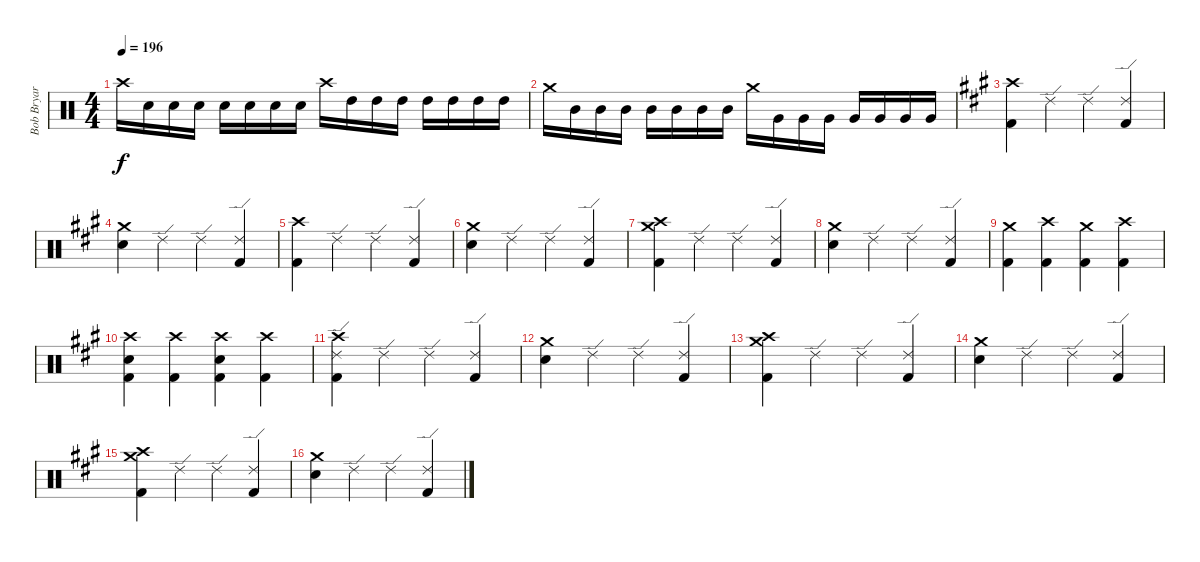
\track ("Bob Bryar bateria" "Bob Bryar ") {instrument percussion}
\staff {score}
\articulation defaults
\ts (4 4)
\tempo 196
\clef neutral
\ks c "Crash high (hit)".16{dy f} "Electric Snare (hit)".16 "Electric Snare (hit)".16 "Electric Snare (hit)".16 "Electric Snare (hit)".16 "Electric Snare (hit)".16 "Electric Snare (hit)".16 "Electric Snare (hit)".16 "Crash high (hit)".16 "High Tom (hit)".16 "High Tom (hit)".16 "High Tom (hit)".16 "High Tom (hit)".16 "High Tom (hit)".16 "High Tom (hit)".16 "High Tom (hit)".16
|
"Crash medium (hit)".16 "Mid Tom (hit)".16 "Mid Tom (hit)".16 "Mid Tom (hit)".16 "Mid Tom (hit)".16 "Mid Tom (hit)".16 "Mid Tom (hit)".16 "Mid Tom (hit)".16 "Crash medium (hit)".16 "Very Low Tom (hit)".16 "Very Low Tom (hit)".16 "Very Low Tom (hit)".16 "Very Low Tom (hit)".16 "Very Low Tom (hit)".16 "Very Low Tom (hit)".16 "Very Low Tom (hit)".16 |
\ks a
("Crash high (hit)" "Kick (hit) 2").4 "Ride (edge) 2".4 "Ride (edge) 2".4 ("Ride (edge) 2" "Kick (hit) 2").4 |
("Crash medium (hit)" "Electric Snare (hit)").4 "Ride (edge) 2".4 "Ride (edge) 2".4 ("Ride (edge) 2" "Kick (hit) 2").4 |
("Crash high (hit)" "Kick (hit) 2").4 "Ride (edge) 2".4 "Ride (edge) 2".4 ("Ride (edge) 2" "Kick (hit) 2").4 |
("Crash medium (hit)" "Electric Snare (hit)").4 "Ride (edge) 2".4 "Ride (edge) 2".4 ("Ride (edge) 2" "Kick (hit) 2").4 |
("Crash medium (hit)" "Crash high (hit)" "Kick (hit) 2").4 "Ride (edge) 2".4 "Ride (edge) 2".4 ("Ride (edge) 2" "Kick (hit) 2").4 |
("Crash medium (hit)" "Electric Snare (hit)").4 "Ride (edge) 2".4 "Ride (edge) 2".4 ("Ride (edge) 2" "Kick (hit) 2").4 |
("Crash medium (hit)" "Kick (hit) 2").4 ("Crash high (hit)" "Kick (hit) 2").4 ("Crash medium (hit)" "Kick (hit) 2").4 ("Crash high (hit)" "Kick (hit) 2").4 |
("Crash high (hit)" "Electric Snare (hit)" "Kick (hit) 2").4 ("Crash high (hit)" "Kick (hit) 2").4 ("Crash high (hit)" "Electric Snare (hit)" "Kick (hit) 2").4 ("Crash high (hit)" "Kick (hit) 2").4 |
("Crash high (hit)" "Ride (edge) 2" "Kick (hit) 2").4 "Ride (edge) 2".4 "Ride (edge) 2".4 ("Ride (edge) 2" "Kick (hit) 2").4 |
("Crash medium (hit)" "Electric Snare (hit)").4 "Ride (edge) 2".4 "Ride (edge) 2".4 ("Ride (edge) 2" "Kick (hit) 2").4 |
("Crash medium (hit)" "Crash high (hit)" "Kick (hit) 2").4 "Ride (edge) 2".4 "Ride (edge) 2".4 ("Ride (edge) 2" "Kick (hit) 2").4 |
("Crash medium (hit)" "Electric Snare (hit)").4 "Ride (edge) 2".4 "Ride (edge) 2".4 ("Ride (edge) 2" "Kick (hit) 2").4 |
("Crash medium (hit)" "Crash high (hit)" "Kick (hit) 2").4 "Ride (edge) 2".4 "Ride (edge) 2".4 ("Ride (edge) 2" "Kick (hit) 2").4 |
("Crash medium (hit)" "Electric Snare (hit)").4 "Ride (edge) 2".4 "Ride (edge) 2".4 ("Ride (edge) 2" "Kick (hit) 2").4
